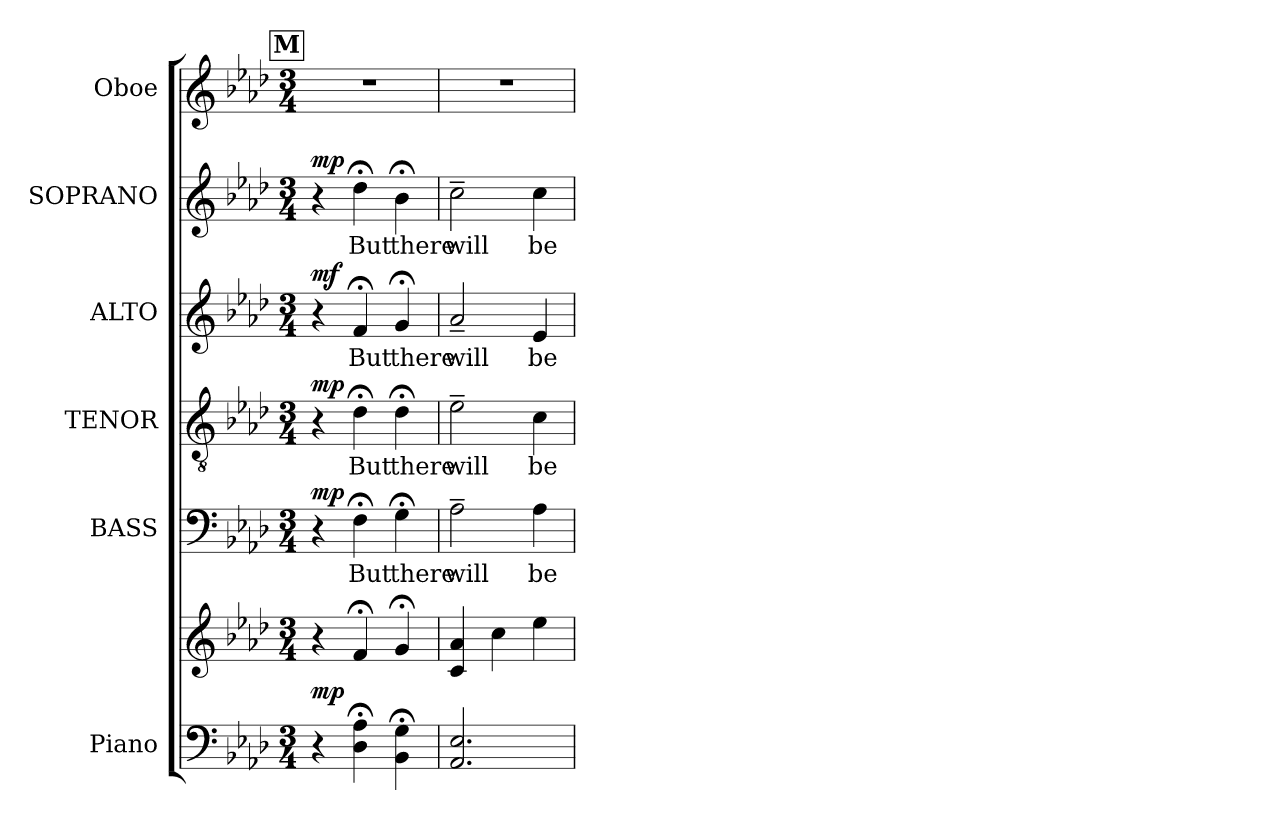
**kern	**kern	**dynam	**kern	**text	**dynam	**kern	**text	**dynam	**kern	**text	**dynam	**kern	**text	**dynam	**kern
*part6	*part6	*part6	*part5	*part5	*part5	*part4	*part4	*part4	*part3	*part3	*part3	*part2	*part2	*part2	*part1
*staff7	*staff6	*staff6/7	*staff5	*staff5	*staff5	*staff4	*staff4	*staff4	*staff3	*staff3	*staff3	*staff2	*staff2	*staff2	*staff1
*I"Piano	*	*	*I"BASS	*	*	*I"TENOR	*	*	*I"ALTO	*	*	*I"SOPRANO	*	*	*I"Oboe
*I'Pno.	*	*	*I'B.	*	*	*I'T.	*	*	*I'A.	*	*	*I'S.	*	*	*I'Ob.
!!LO:LB:g=z
*clefF4	*clefG2	*	*clefF4	*	*	*clefGv2	*	*	*clefG2	*	*	*clefG2	*	*	*clefG2
*	*	*	*	*	*	*ITrd7c12	*	*	*	*	*	*	*	*	*
*k[b-e-a-d-]	*k[b-e-a-d-]	*	*k[b-e-a-d-]	*	*	*k[b-e-a-d-]	*	*	*k[b-e-a-d-]	*	*	*k[b-e-a-d-]	*	*	*k[b-e-a-d-]
*A-:	*A-:	*	*A-:	*	*	*A-:	*	*	*A-:	*	*	*A-:	*	*	*A-:
*M3/4	*M3/4	*	*M3/4	*	*	*M3/4	*	*	*M3/4	*	*	*M3/4	*	*	*M3/4
!!LO:REH:place=s1:B:color=#000000:enc=box:fs=17.1407:t=M
=331	=331	=331	=331	=331	=331	=331	=331	=331	=331	=331	=331	=331	=331	=331	=331
!	!	!	!	!	!	!	!	!	!	!	!	!	!	!	!LO:N:vis=1
4r	4r	mp	4r	.	mp	4r	.	mp	4r	.	mf	4r	.	mp	2.r
!	!	!	!	!LO:LY:b:color=#000000	!	!	!	!	!	!	!	!	!	!	!
!	!	!	!	!	!	!	!LO:LY:b:color=#000000	!	!	!	!	!	!	!	!
!	!	!	!	!	!	!	!	!	!	!LO:LY:b:color=#000000	!	!	!	!	!
!	!	!	!	!	!	!	!	!	!	!	!	!	!LO:LY:b:color=#000000	!	!
4D-i\; 4A-i;	4f;i/	.	4F;i\	But	.	4D-;i\	But	.	4f;i/	But	.	4dd-;i\	But	.	.
!	!	!	!	!LO:LY:b:color=#000000	!	!	!	!	!	!	!	!	!	!	!
!	!	!	!	!	!	!	!LO:LY:b:color=#000000	!	!	!	!	!	!	!	!
!	!	!	!	!	!	!	!	!	!	!LO:LY:b:color=#000000	!	!	!	!	!
!	!	!	!	!	!	!	!	!	!	!	!	!	!LO:LY:b:color=#000000	!	!
4BB-i\; 4Gi;	4g;i/	.	4G;i\	there	.	4D-;i\	there	.	4g;i/	there	.	4b-;i\	there	.	.
=332	=332	=332	=332	=332	=332	=332	=332	=332	=332	=332	=332	=332	=332	=332	=332
!	!	!	!	!LO:LY:b:color=#000000	!	!	!	!	!	!	!	!	!	!	!
!	!	!	!	!	!	!	!LO:LY:b:color=#000000	!	!	!	!	!	!	!	!
!	!	!	!	!	!	!	!	!	!	!LO:LY:b:color=#000000	!	!	!	!	!
*	*MM90	*	*	*	*	*	*	*	*	*	*	*	*	*	*MM90
!	!	!	!	!	!	!	!	!	!	!	!	!	!LO:LY:b:color=#000000	!	!LO:N:vis=1
2.AA-i/ 2.E-i	4ci/ 4a-i	.	2A-~i\	will	.	2E-~i\	will	.	2a-~i/	will	.	2cc~i\	will	.	2.r
.	4cci\	.	.	.	.	.	.	.	.	.	.	.	.	.	.
!	!	!	!	!LO:LY:b:color=#000000	!	!	!	!	!	!	!	!	!	!	!
!	!	!	!	!	!	!	!LO:LY:b:color=#000000	!	!	!	!	!	!	!	!
!	!	!	!	!	!	!	!	!	!	!LO:LY:b:color=#000000	!	!	!	!	!
!	!	!	!	!	!	!	!	!	!	!	!	!	!LO:LY:b:color=#000000	!	!
.	4ee-i\	.	4A-i\	be	.	4Ci\	be	.	4e-i/	be	.	4cci\	be	.	.
=	=	=	=	=	=	=	=	=	=	=	=	=	=	=	=
*-	*-	*-	*-	*-	*-	*-	*-	*-	*-	*-	*-	*-	*-	*-	*-
